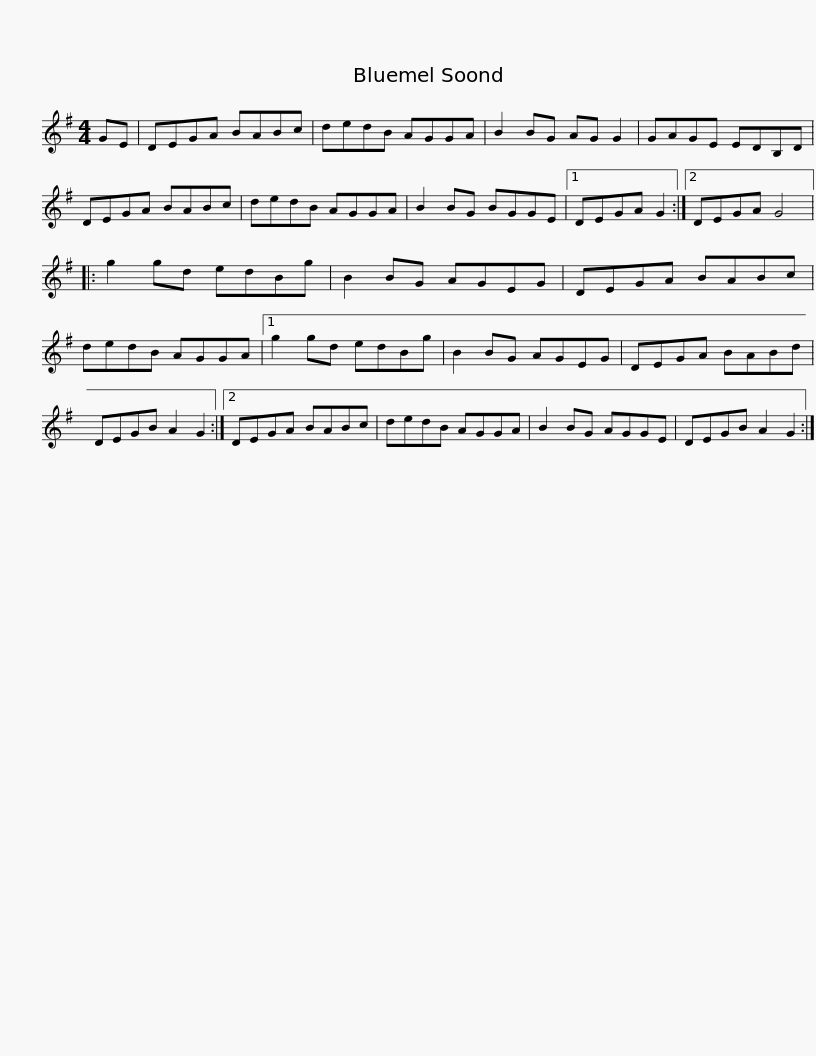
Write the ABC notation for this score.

X:1
L:1/8
M:4/4
I:linebreak $
K:G
V:1 treble
V:1
 GE | DEGA BABc | dedB AGGA | B2 BG AG G2 | GAGE EDB,D | %5
 DEGA BABc |$ dedB AGGA | B2 BG BGGE |1 DEGA G2 :|2 DEGA G4 |: %10
 g2 gd edBg | B2 BG AGEG |$ DEGA BABc | dedB AGGA |1 g2 gd edBg | %15
 B2 BG AGEG | DEGA BABd | DEGB A2 G2 :|2$ DEGA BABc | dedB AGGA | %20
 B2 BG AGGE | DEGB A2 G2 :| %22
